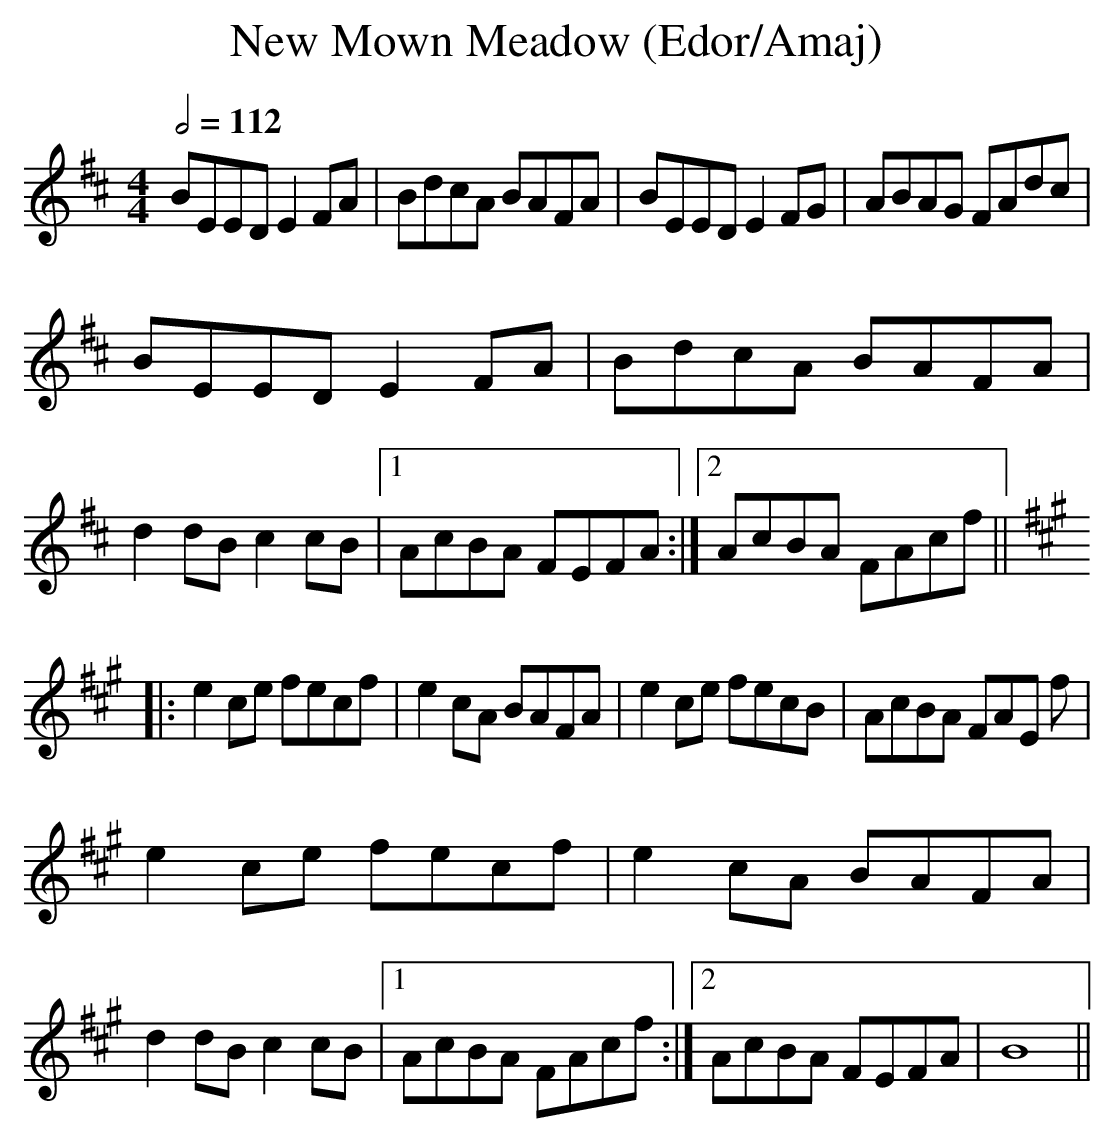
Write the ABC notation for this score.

X:1
T:New Mown Meadow (Edor/Amaj)
Q:1/2=112
M:4/4
L:1/8
K:Edor
BEED E2FA|BdcA BAFA|BEED E2FG|ABAG FAdc|
BEED E2FA|BdcA BAFA|d2dB c2cB|1 AcBA FEFA:|2 AcBA FAcf||
K:Amaj
|:e2ce fecf|e2cA BAFA|e2ce fecB|AcBA FAE f|
e2ce fecf|e2cA BAFA|d2dB c2cB|1 AcBA FAcf:|2 AcBA FEFA|B8||
